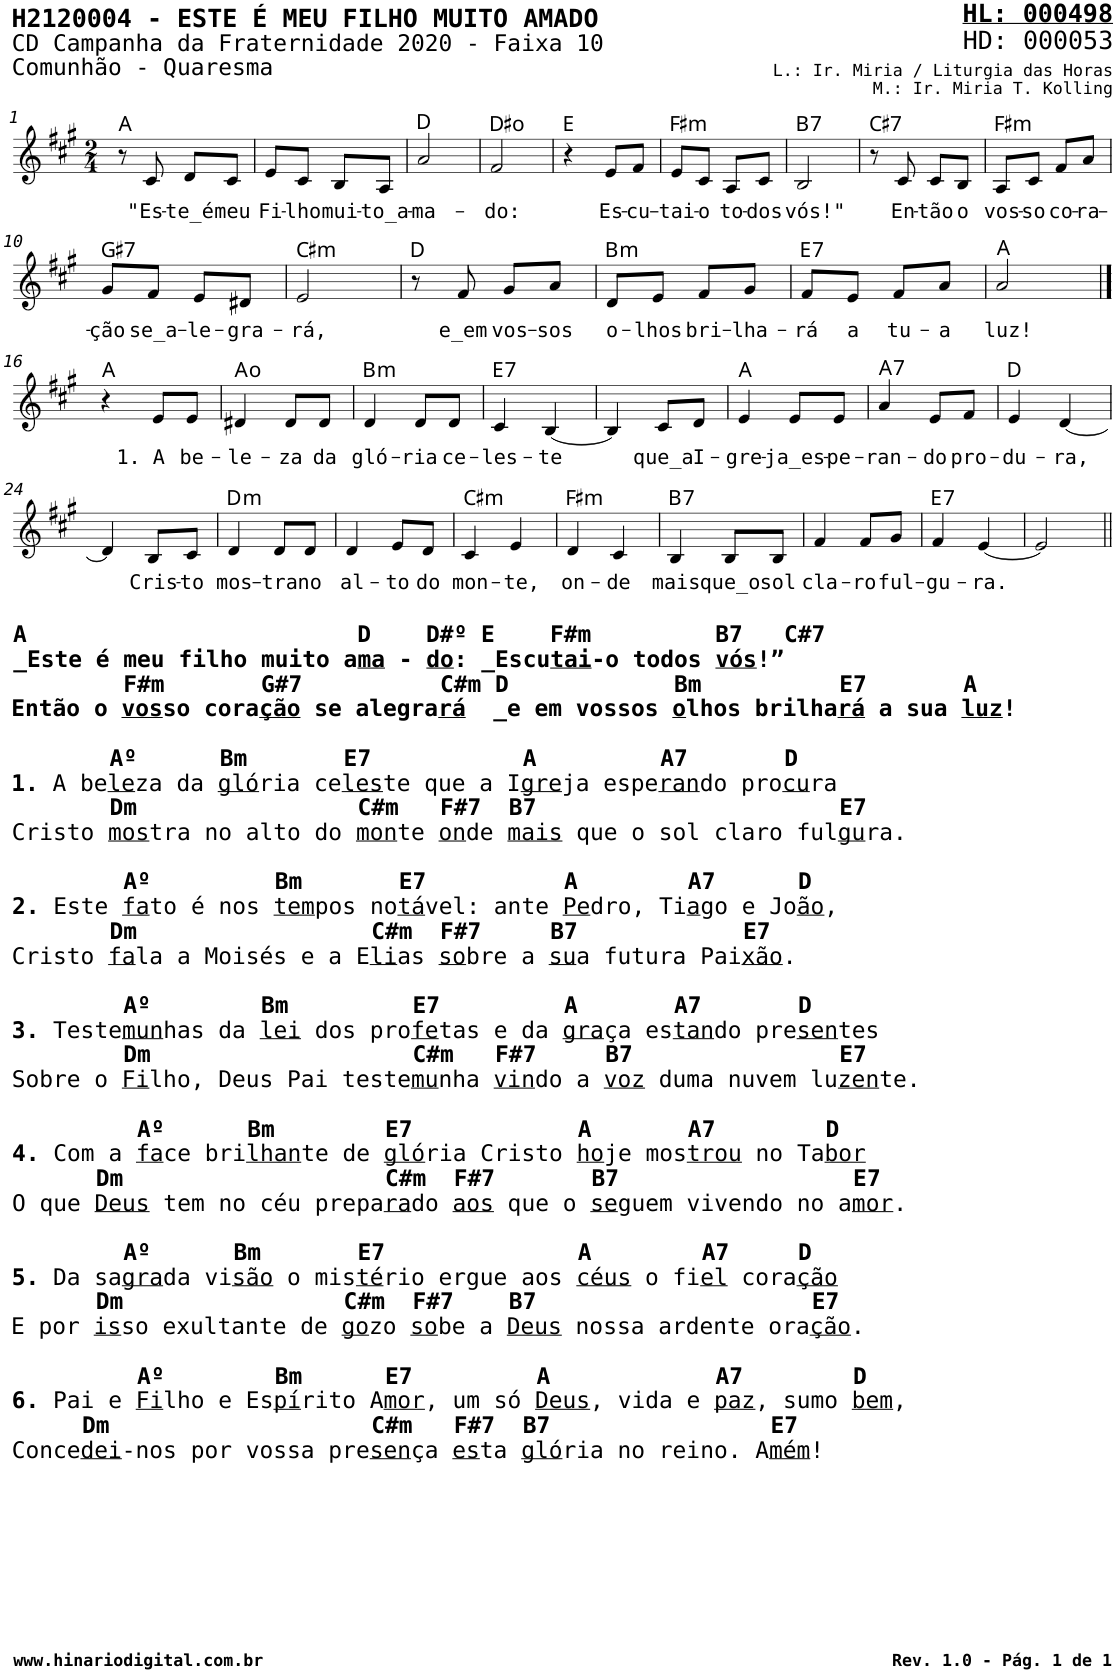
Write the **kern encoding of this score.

**kern	**text	**harte
*part1	*part1	*part1
*staff1	*staff1	*
*I"Voz	*	*
*I'V	*	*
*stria5	*	*
*clefG2	*	*
*k[f#c#g#]	*	*
*M2/4	*	*
=1	=1	=1
8r	.	A:maj
!	!LO:LY:b	!
8c#/	"Es-	.
!	!LO:LY:b	!
8d/L	-te_é	.
!	!LO:LY:b	!
8c#/J	meu	.
=2	=2	=2
!	!LO:LY:b	!
8e/L	Fi-	.
!	!LO:LY:b	!
8c#/J	-lho	.
!	!LO:LY:b	!
8B/L	mui-	.
!	!LO:LY:b	!
8A/J	-to_a-	.
=3	=3	=3
!	!LO:LY:b	!
2a/	-ma-	D:maj
=4	=4	=4
!	!LO:LY:b	!
2f#/	-do:	D#:dim
=5	=5	=5
4r	.	E:maj
!	!LO:LY:b	!
8e/L	Es-	.
!	!LO:LY:b	!
8f#/J	-cu-	.
=6	=6	=6
!	!LO:LY:b	!LO:H:kt=m
8e/L	-tai-	F#:min
!	!LO:LY:b	!
8c#/J	-o	.
!	!LO:LY:b	!
8A/L	to-	.
!	!LO:LY:b	!
8c#/J	-dos	.
=7	=7	=7
!	!LO:LY:b	!LO:H:kt=7
2B/	vós!"	B:7
=8	=8	=8
!	!	!LO:H:kt=7
8r	.	C#:7
!	!LO:LY:b	!
8c#/	En-	.
!	!LO:LY:b	!
8c#/L	-tão	.
!	!LO:LY:b	!
8B/J	o	.
=9	=9	=9
!	!LO:LY:b	!LO:H:kt=m
8A/L	vos-	F#:min
!	!LO:LY:b	!
8c#/J	-so	.
!	!LO:LY:b	!
8f#/L	co-	.
!	!LO:LY:b	!
8a/J	-ra-	.
!!LO:LB:g=z
=10	=10	=10
!	!LO:LY:b	!LO:H:kt=7
8g#/L	-ção	G#:7
!	!LO:LY:b	!
8f#/J	se_a-	.
!	!LO:LY:b	!
8e/L	-le-	.
!	!LO:LY:b	!
8d#X/J	-gra-	.
=11	=11	=11
!	!LO:LY:b	!LO:H:kt=m
2e/	-rá,	C#:min
=12	=12	=12
8r	.	D:maj
!	!LO:LY:b	!
8f#/	e_em	.
!	!LO:LY:b	!
8g#/L	vos-	.
!	!LO:LY:b	!
8a/J	-sos	.
=13	=13	=13
!	!LO:LY:b	!LO:H:kt=m
8d/L	o-	B:min
!	!LO:LY:b	!
8e/J	-lhos	.
!	!LO:LY:b	!
8f#/L	bri-	.
!	!LO:LY:b	!
8g#/J	-lha-	.
=14	=14	=14
!	!LO:LY:b	!LO:H:kt=7
8f#/L	-rá	E:7
!	!LO:LY:b	!
8e/J	a	.
!	!LO:LY:b	!
8f#/L	tu-	.
!	!LO:LY:b	!
8a/J	-a	.
=15	=15	=15
!	!LO:LY:b	!
2a/	luz!	A:maj
!!LO:LB:g=z
==16	==16	==16
4r	.	A:maj
!	!LO:LY:b	!
8e/L	1. A	.
!	!LO:LY:b	!
8e/J	be-	.
=17	=17	=17
!	!LO:LY:b	!
4d#X/	-le-	A:dim
!	!LO:LY:b	!
8d#/L	-za	.
!	!LO:LY:b	!
8d#/J	da	.
=18	=18	=18
!	!LO:LY:b	!LO:H:kt=m
4d/	gló-	B:min
!	!LO:LY:b	!
8d/L	-ria	.
!	!LO:LY:b	!
8d/J	ce-	.
=19	=19	=19
!	!LO:LY:b	!LO:H:kt=7
4c#/	-les-	E:7
!	!LO:LY:b	!
[4B/	-te	.
=20	=20	=20
4B/]	.	.
!	!LO:LY:b	!
8c#/L	que_a	.
!	!LO:LY:b	!
8d/J	I-	.
=21	=21	=21
!	!LO:LY:b	!
4e/	-gre-	A:maj
!	!LO:LY:b	!
8e/L	-ja_es-	.
!	!LO:LY:b	!
8e/J	-pe-	.
=22	=22	=22
!	!LO:LY:b	!LO:H:kt=7
4a/	-ran-	A:7
!	!LO:LY:b	!
8e/L	-do	.
!	!LO:LY:b	!
8f#/J	pro-	.
=23	=23	=23
!	!LO:LY:b	!
4e/	-du-	D:maj
!	!LO:LY:b	!
[4d/	-ra,	.
!!LO:LB:g=z
=24	=24	=24
!LO:TX:b:B:t=A                        D    D#º E    F#m         B7   C#7	!	!
!LO:TX:b:t=_Este é meu filho muito a	!	!
!LO:TX:b:t=ma	!	!
!LO:TX:b:t=-	!	!
!LO:TX:b:t=do	!	!
!LO:TX:b:t=&colon; _Escu	!	!
!LO:TX:b:t=tai	!	!
!LO:TX:b:t=-o todos	!	!
!LO:TX:b:t=vós	!	!
!LO:TX:b:t=!”	!	!
!LO:TX:b:t=F#m       G#7          C#m D            Bm          E7       A	!	!
!LO:TX:b:t=Então o	!	!
!LO:TX:b:t=vos	!	!
!LO:TX:b:t=so cora	!	!
!LO:TX:b:t=ção	!	!
!LO:TX:b:t=se alegra	!	!
!LO:TX:b:t=rá	!	!
!LO:TX:b:t=_e em vossos	!	!
!LO:TX:b:t=o	!	!
!LO:TX:b:t=lhos brilha	!	!
!LO:TX:b:t=rá	!	!
!LO:TX:b:t=a sua	!	!
!LO:TX:b:t=luz	!	!
!LO:TX:b:t=!	!	!
!LO:TX:b:t=Aº      Bm       E7           A         A7       D	!	!
!LO:TX:b:t=1.	!	!
!LO:TX:b:t=A be	!	!
!LO:TX:b:t=le	!	!
!LO:TX:b:t=za da	!	!
!LO:TX:b:t=gló	!	!
!LO:TX:b:t=ria ce	!	!
!LO:TX:b:t=les	!	!
!LO:TX:b:t=te que a I	!	!
!LO:TX:b:t=gre	!	!
!LO:TX:b:t=ja espe	!	!
!LO:TX:b:t=ran	!	!
!LO:TX:b:t=do pro	!	!
!LO:TX:b:t=cu	!	!
!LO:TX:b:t=ra	!	!
!LO:TX:b:B:t=Dm                C#m   F#7  B7  &nbsp;                   E7	!	!
!LO:TX:b:t=Cristo	!	!
!LO:TX:b:t=mos	!	!
!LO:TX:b:t=tra no alto do	!	!
!LO:TX:b:t=mon	!	!
!LO:TX:b:t=te	!	!
!LO:TX:b:t=on	!	!
!LO:TX:b:t=de	!	!
!LO:TX:b:t=mais	!	!
!LO:TX:b:t=que o sol claro ful	!	!
!LO:TX:b:t=gu	!	!
!LO:TX:b:t=ra.	!	!
!LO:TX:b:B:t=Aº         Bm       E7          A        A7      D	!	!
!LO:TX:b:t=2.	!	!
!LO:TX:b:t=Este	!	!
!LO:TX:b:t=fa	!	!
!LO:TX:b:t=to é nos	!	!
!LO:TX:b:t=tem	!	!
!LO:TX:b:t=pos no	!	!
!LO:TX:b:t=tá	!	!
!LO:TX:b:t=vel&colon; ante	!	!
!LO:TX:b:t=Pe	!	!
!LO:TX:b:t=dro, Ti	!	!
!LO:TX:b:t=a	!	!
!LO:TX:b:t=go e Jo	!	!
!LO:TX:b:t=ão	!	!
!LO:TX:b:t=,	!	!
!LO:TX:b:B:t=Dm                 C#m  F#7     B7  &nbsp;         E7	!	!
!LO:TX:b:t=Cristo	!	!
!LO:TX:b:t=fa	!	!
!LO:TX:b:t=la a Moisés e a E	!	!
!LO:TX:b:t=li	!	!
!LO:TX:b:t=as	!	!
!LO:TX:b:t=so	!	!
!LO:TX:b:t=bre a	!	!
!LO:TX:b:t=su	!	!
!LO:TX:b:t=a futura Pai	!	!
!LO:TX:b:t=xão	!	!
!LO:TX:b:t=.	!	!
!LO:TX:b:B:t=Aº        Bm         E7         A       A7       D	!	!
!LO:TX:b:t=3.	!	!
!LO:TX:b:t=Teste	!	!
!LO:TX:b:t=mun	!	!
!LO:TX:b:t=has da	!	!
!LO:TX:b:t=lei	!	!
!LO:TX:b:t=dos pro	!	!
!LO:TX:b:t=fe	!	!
!LO:TX:b:t=tas e da	!	!
!LO:TX:b:t=gra	!	!
!LO:TX:b:t=ça es	!	!
!LO:TX:b:t=tan	!	!
!LO:TX:b:t=do pre	!	!
!LO:TX:b:t=sen	!	!
!LO:TX:b:t=tes	!	!
!LO:TX:b:B:t=Dm                   C#m   F#7     B7  &nbsp;            E7	!	!
!LO:TX:b:t=Sobre o	!	!
!LO:TX:b:t=Fi	!	!
!LO:TX:b:t=lho, Deus Pai teste	!	!
!LO:TX:b:t=mu	!	!
!LO:TX:b:t=nha	!	!
!LO:TX:b:t=vin	!	!
!LO:TX:b:t=do a	!	!
!LO:TX:b:t=voz	!	!
!LO:TX:b:t=duma nuvem lu	!	!
!LO:TX:b:t=zen	!	!
!LO:TX:b:t=te.	!	!
!LO:TX:b:B:t=Aº      Bm        E7            A       A7        D	!	!
!LO:TX:b:t=4.	!	!
!LO:TX:b:t=Com a	!	!
!LO:TX:b:t=fa	!	!
!LO:TX:b:t=ce bri	!	!
!LO:TX:b:t=lhan	!	!
!LO:TX:b:t=te de	!	!
!LO:TX:b:t=gló	!	!
!LO:TX:b:t=ria Cristo	!	!
!LO:TX:b:t=ho	!	!
!LO:TX:b:t=je mos	!	!
!LO:TX:b:t=trou	!	!
!LO:TX:b:t=no Ta	!	!
!LO:TX:b:t=bor	!	!
!LO:TX:b:B:t=Dm                   C#m  F#7       B7  &nbsp;              E7	!	!
!LO:TX:b:t=O que	!	!
!LO:TX:b:t=Deus	!	!
!LO:TX:b:t=tem no céu prepa	!	!
!LO:TX:b:t=ra	!	!
!LO:TX:b:t=do	!	!
!LO:TX:b:t=aos	!	!
!LO:TX:b:t=que o	!	!
!LO:TX:b:t=se	!	!
!LO:TX:b:t=guem vivendo no a	!	!
!LO:TX:b:t=mor	!	!
!LO:TX:b:t=.	!	!
!LO:TX:b:B:t=Aº      Bm       E7              A        A7     D	!	!
!LO:TX:b:t=5.	!	!
!LO:TX:b:t=Da sa	!	!
!LO:TX:b:t=gra	!	!
!LO:TX:b:t=da vi	!	!
!LO:TX:b:t=são	!	!
!LO:TX:b:t=o mis	!	!
!LO:TX:b:t=té	!	!
!LO:TX:b:t=rio ergue aos	!	!
!LO:TX:b:t=céus	!	!
!LO:TX:b:t=o fi	!	!
!LO:TX:b:t=el	!	!
!LO:TX:b:t=cora	!	!
!LO:TX:b:t=ção	!	!
!LO:TX:b:B:t=Dm                C#m  F#7    B7  &nbsp;                 E7	!	!
!LO:TX:b:t=E por	!	!
!LO:TX:b:t=is	!	!
!LO:TX:b:t=so exultante de	!	!
!LO:TX:b:t=go	!	!
!LO:TX:b:t=zo	!	!
!LO:TX:b:t=so	!	!
!LO:TX:b:t=be a	!	!
!LO:TX:b:t=Deus	!	!
!LO:TX:b:t=nossa ardente ora	!	!
!LO:TX:b:t=ção	!	!
!LO:TX:b:t=.	!	!
!LO:TX:b:B:t=Aº        Bm      E7         A            A7        D	!	!
!LO:TX:b:t=6.	!	!
!LO:TX:b:t=Pai e	!	!
!LO:TX:b:t=Fi	!	!
!LO:TX:b:t=lho e Es	!	!
!LO:TX:b:t=pí	!	!
!LO:TX:b:t=rito A	!	!
!LO:TX:b:t=mor	!	!
!LO:TX:b:t=, um só	!	!
!LO:TX:b:t=Deus	!	!
!LO:TX:b:t=, vida e	!	!
!LO:TX:b:t=paz	!	!
!LO:TX:b:t=, sumo	!	!
!LO:TX:b:t=bem	!	!
!LO:TX:b:t=,	!	!
!LO:TX:b:B:t=Dm                   C#m   F#7  B7  &nbsp;             E7	!	!
!LO:TX:b:t=Conce	!	!
!LO:TX:b:t=dei	!	!
!LO:TX:b:t=-nos por vossa pre	!	!
!LO:TX:b:t=sen	!	!
!LO:TX:b:t=ça	!	!
!LO:TX:b:t=es	!	!
!LO:TX:b:t=ta	!	!
!LO:TX:b:t=gló	!	!
!LO:TX:b:t=ria no reino. A	!	!
!LO:TX:b:t=mém	!	!
!LO:TX:b:t=!	!	!
4d/]	.	.
!	!LO:LY:b	!
8B/L	Cris-	.
!	!LO:LY:b	!
8c#/J	-to	.
=25	=25	=25
!	!LO:LY:b	!LO:H:kt=m
4d/	mos-	D:min
!	!LO:LY:b	!
8d/L	-tra	.
!	!LO:LY:b	!
8d/J	no	.
=26	=26	=26
!	!LO:LY:b	!
4d/	al-	.
!	!LO:LY:b	!
8e/L	-to	.
!	!LO:LY:b	!
8d/J	do	.
=27	=27	=27
!	!LO:LY:b	!LO:H:kt=m
4c#/	mon-	C#:min
!	!LO:LY:b	!
4e/	-te,	.
=28	=28	=28
!	!LO:LY:b	!LO:H:kt=m
4d/	on-	F#:min
!	!LO:LY:b	!
4c#/	-de	.
=29	=29	=29
!	!LO:LY:b	!LO:H:kt=7
4B/	mais	B:7
!	!LO:LY:b	!
8B/L	que_o	.
!	!LO:LY:b	!
8B/J	sol	.
=30	=30	=30
!	!LO:LY:b	!
4f#/	cla-	.
!	!LO:LY:b	!
8f#/L	-ro	.
!	!LO:LY:b	!
8g#/J	ful-	.
=31	=31	=31
!	!LO:LY:b	!LO:H:kt=7
4f#/	-gu-	E:7
!	!LO:LY:b	!
[4e/	-ra.	.
=32	=32	=32
2e/]	.	.
=||	=||	=||
*-	*-	*-
